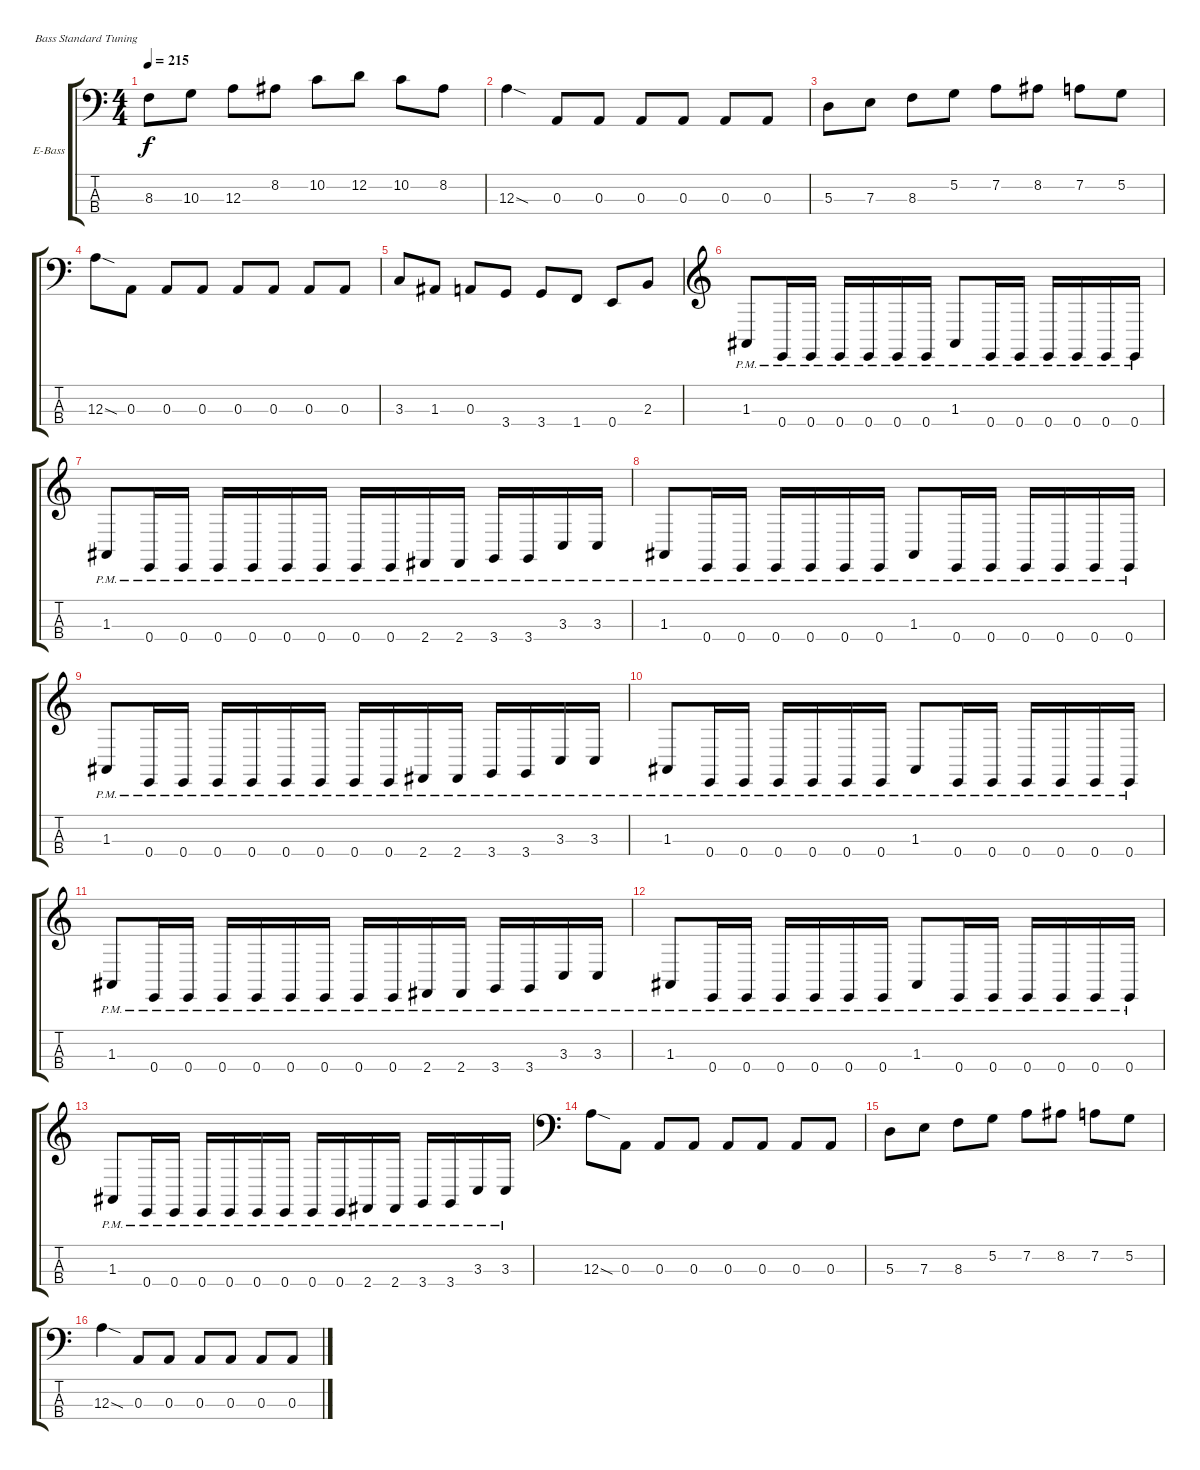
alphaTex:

\bracketExtendMode groupsimilarinstruments
\firstSystemTrackNameOrientation horizontal
\otherSystemsTrackNameOrientation horizontal
\track ("Electric Bass" "E-Bass") {instrument electricbassfinger}
\staff {score tabs}
\tuning (G2 D2 A1 E1)
\ts (4 4)
\tempo 215
\clef f4
\ks c
8.3.8{dy f} 10.3.8 12.3.8 8.2.8 10.2.8 12.2.8 10.2.8 8.2.8 |
12.3{sod}.4 0.3.8 0.3.8 0.3.8 0.3.8 0.3.8 0.3.8 |
5.3.8 7.3.8 8.3.8 5.2.8 7.2.8 8.2.8 7.2.8 5.2.8 |
12.3{sod}.8 0.3.8 0.3.8 0.3.8 0.3.8 0.3.8 0.3.8 0.3.8 |
3.3.8 1.3.8 0.3.8 3.4.8 3.4.8 1.4.8 0.4.8 2.3.8 |
\clef g2
1.3{pm}.8 0.4{pm}.16 0.4{pm}.16 0.4{pm}.16 0.4{pm}.16 0.4{pm}.16 0.4{pm}.16 1.3{pm}.8 0.4{pm}.16 0.4{pm}.16 0.4{pm}.16 0.4{pm}.16 0.4{pm}.16 0.4{pm}.16 |
1.3{pm}.8 0.4{pm}.16 0.4{pm}.16 0.4{pm}.16 0.4{pm}.16 0.4{pm}.16 0.4{pm}.16 0.4{pm}.16 0.4{pm}.16 2.4{pm}.16 2.4{pm}.16 3.4{pm}.16 3.4{pm}.16 3.3{pm}.16 3.3{pm}.16 |
1.3{pm}.8 0.4{pm}.16 0.4{pm}.16 0.4{pm}.16 0.4{pm}.16 0.4{pm}.16 0.4{pm}.16 1.3{pm}.8 0.4{pm}.16 0.4{pm}.16 0.4{pm}.16 0.4{pm}.16 0.4{pm}.16 0.4{pm}.16 |
1.3{pm}.8 0.4{pm}.16 0.4{pm}.16 0.4{pm}.16 0.4{pm}.16 0.4{pm}.16 0.4{pm}.16 0.4{pm}.16 0.4{pm}.16 2.4{pm}.16 2.4{pm}.16 3.4{pm}.16 3.4{pm}.16 3.3{pm}.16 3.3{pm}.16 |
1.3{pm}.8 0.4{pm}.16 0.4{pm}.16 0.4{pm}.16 0.4{pm}.16 0.4{pm}.16 0.4{pm}.16 1.3{pm}.8 0.4{pm}.16 0.4{pm}.16 0.4{pm}.16 0.4{pm}.16 0.4{pm}.16 0.4{pm}.16 |
1.3{pm}.8 0.4{pm}.16 0.4{pm}.16 0.4{pm}.16 0.4{pm}.16 0.4{pm}.16 0.4{pm}.16 0.4{pm}.16 0.4{pm}.16 2.4{pm}.16 2.4{pm}.16 3.4{pm}.16 3.4{pm}.16 3.3{pm}.16 3.3{pm}.16 |
1.3{pm}.8 0.4{pm}.16 0.4{pm}.16 0.4{pm}.16 0.4{pm}.16 0.4{pm}.16 0.4{pm}.16 1.3{pm}.8 0.4{pm}.16 0.4{pm}.16 0.4{pm}.16 0.4{pm}.16 0.4{pm}.16 0.4{pm}.16 |
1.3{pm}.8 0.4{pm}.16 0.4{pm}.16 0.4{pm}.16 0.4{pm}.16 0.4{pm}.16 0.4{pm}.16 0.4{pm}.16 0.4{pm}.16 2.4{pm}.16 2.4{pm}.16 3.4{pm}.16 3.4{pm}.16 3.3{pm}.16 3.3{pm}.16 |
\clef f4
12.3{sod}.8 0.3.8 0.3.8 0.3.8 0.3.8 0.3.8 0.3.8 0.3.8 |
5.3.8 7.3.8 8.3.8 5.2.8 7.2.8 8.2.8 7.2.8 5.2.8 |
12.3{sod}.4 0.3.8 0.3.8 0.3.8 0.3.8 0.3.8 0.3.8
